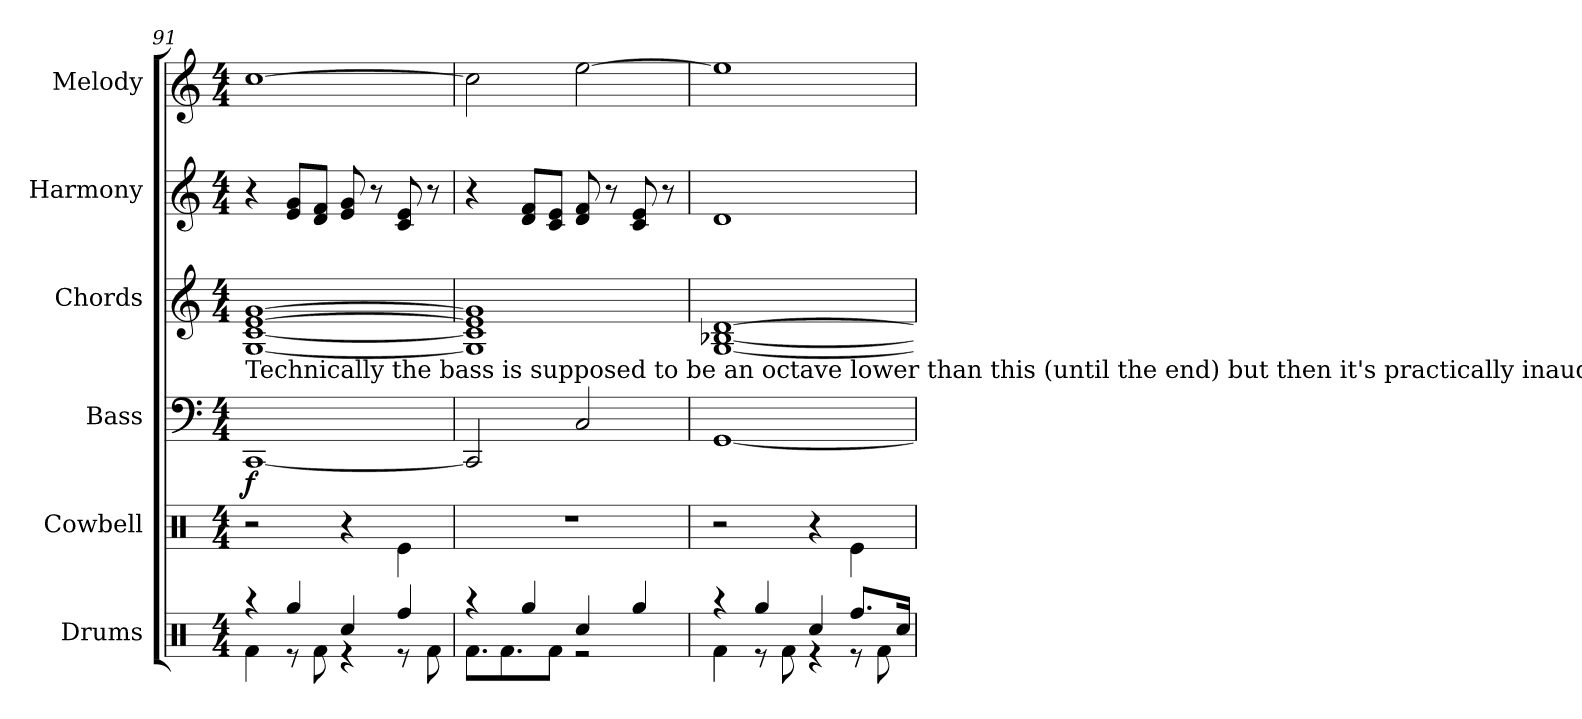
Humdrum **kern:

**kern	**kern	**kern	**dynam	**kern	**kern	**kern
*part6	*part5	*part4	*part4	*part3	*part2	*part1
*staff6	*staff5	*staff4	*staff4	*staff3	*staff2	*staff1
*I"Drums	*I"Cowbell	*I"Bass	*	*I"Chords	*I"Harmony	*I"Melody
*I'Drums	*I'Cwb.	*I'Bass	*	*I'Chords	*I'Harmony	*I'Melody
!!LO:LB:g=z
*clefX	*clefX	*clefF4	*	*clefG2	*clefG2	*clefG2
*k[]	*k[]	*k[]	*	*k[]	*k[]	*k[]
*M4/4	*M4/4	*M4/4	*	*M4/4	*M4/4	*M4/4
=91	=91	=91	=91	=91	=91	=91
*^	*	*	*	*	*	*
!	!	!	!LO:TX:a:t=Technically the bass is supposed to be an octave lower than this (until the end) but then it's practically inaudible.	!	!	!	!
!	!	!	!	!LO:DY:b	!	!	!
4r	4Rf\	2r	[1CC	f	[1G [1c [1e [1g	4r	[1cc
4Rgg/	8r	.	.	.	.	8e/ 8g/L	.
.	8Rf\	.	.	.	.	8d/ 8f/J	.
4Rcc/	4r	4r	.	.	.	8e/ 8g/	.
.	.	.	.	.	.	8r	.
4Rff/	8r	4Re\	.	.	.	8c/ 8e/	.
.	8Rf\	.	.	.	.	8r	.
=92	=92	=92	=92	=92	=92	=92	=92
4r	8.Rf\L	1r	2CC/]	.	1G] 1c] 1e] 1g]	4r	2cc\]
.	8.Rf\	.	.	.	.	.	.
4Rgg/	.	.	.	.	.	8d/ 8f/L	.
.	8Rf\J	.	.	.	.	8c/ 8e/J	.
4Rcc/	2r	.	2C/	.	.	8d/ 8f/	[2ee\
.	.	.	.	.	.	8r	.
4Rgg/	.	.	.	.	.	8c/ 8e/	.
.	.	.	.	.	.	8r	.
=93	=93	=93	=93	=93	=93	=93	=93
4r	4Rf\	2r	[1GG	.	[1G [1B-X [1d	1d	1ee]
4Rgg/	8r	.	.	.	.	.	.
.	8Rf\	.	.	.	.	.	.
4Rcc/	4r	4r	.	.	.	.	.
8.Rff/L	8r	4Re\	.	.	.	.	.
.	8Rf\	.	.	.	.	.	.
16Rcc/Jk	.	.	.	.	.	.	.
*v	*v	*	*	*	*	*	*
=	=	=	=	=	=	=
*-	*-	*-	*-	*-	*-	*-
